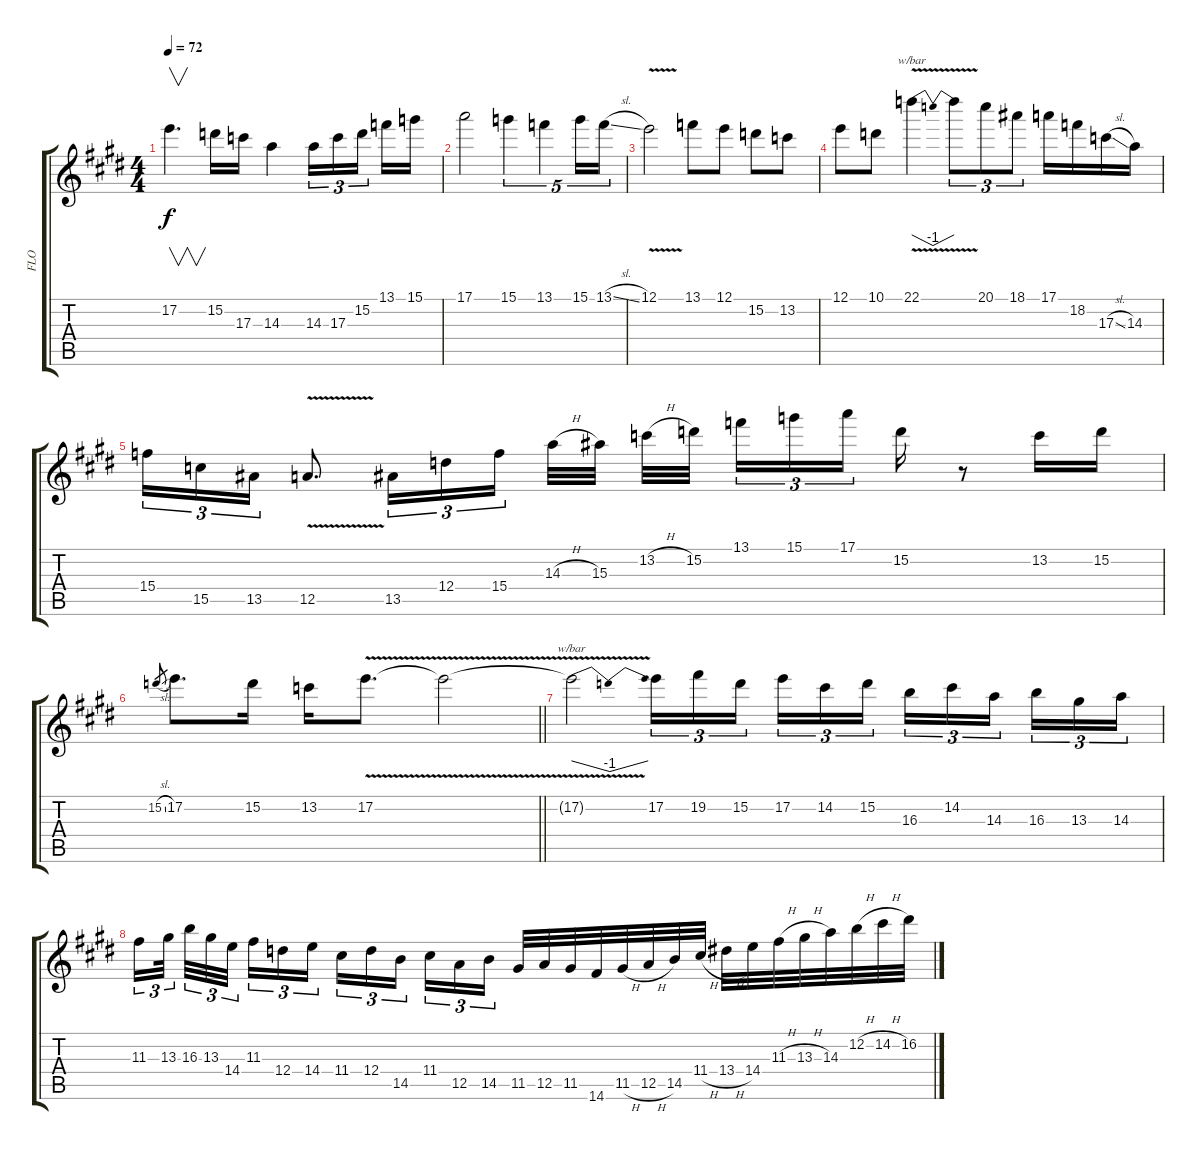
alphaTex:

\track ("FLO" "FLO") {instrument electricguitarjazz}
\staff {score tabs}
\tuning (E4 B3 G3 D3 A2 E2) {hide}
\ts (4 4)
\tempo 72
\clef g2
\ks c#minor
17.2.4{v d dy f} 15.2.16 17.3.16 14.3.4 14.3.16{tu (3 2)} 17.3.16{tu (3 2)} 15.2.16{tu (3 2) beam splitsecondary} 13.1.16 15.1.16 |
\ks e
17.1.2 15.1.4{tu (5 4)} 13.1.4{tu (5 4)} 15.1.16{tu (5 4)} 13.1{sl}.16{tu (5 4)} |
\ks c#minor
12.1{v}.2 13.1.8 12.1.8 15.2.8 13.2.8 |
12.1.8 10.1.8 22.1{v}.4{tbe (dip default 0 0 30 -4 60 0)} 22.1{v t}.8{tu (3 2)} 20.1.8{tu (3 2)} 18.1.8{tu (3 2)} 17.1.16 18.2.16 17.3{sl}.16 14.3.16 |
\ks e
15.4.16{tu (3 2)} 15.5.16{tu (3 2)} 13.5.16{tu (3 2)} 12.5{v}.8{d} 13.5.16{tu (3 2)} 12.4.16{tu (3 2)} 15.4.16{tu (3 2) beam splitsecondary} 14.3{h}.32 15.3.32 13.2{h}.32 15.2.32{beam splitsecondary} 13.1.16{tu (3 2)} 15.1.16{tu (3 2)} 17.1.16{tu (3 2) beam splitsecondary} 15.2.16 r.8 13.2.16 15.2.16 |
\barLineRight lightlight
\ks c#minor
15.2{sl}.8{gr} 17.2.8{d} 15.2.16 13.2.16 17.2{v}.8{d} 17.2{v t}.2 |
\ks e
17.2{v t}.2{tbe (dip default 0 0 30 -4 60 0)} 17.2.16{tu (3 2)} 19.2.16{tu (3 2)} 15.2.16{tu (3 2) beam splitsecondary} 17.2.16{tu (3 2)} 14.2.16{tu (3 2)} 15.2.16{tu (3 2)} 16.3.16{tu (3 2)} 14.2.16{tu (3 2)} 14.3.16{tu (3 2) beam splitsecondary} 16.3.16{tu (3 2)} 13.3.16{tu (3 2)} 14.3.16{tu (3 2)} |
11.3.16{tu (3 2)} 13.3.32{tu (3 2) beam splitsecondary} 16.3.32{tu (3 2)} 13.3.32{tu (3 2)} 14.4.32{tu (3 2) beam splitsecondary} 11.3.16{tu (3 2)} 12.4.16{tu (3 2)} 14.4.16{tu (3 2)} 11.4.16{tu (3 2)} 12.4.16{tu (3 2)} 14.5.16{tu (3 2) beam splitsecondary} 11.4.16{tu (3 2)} 12.5.16{tu (3 2)} 14.5.16{tu (3 2)} 11.5.32 12.5.32 11.5.32 14.6.32 11.5{h}.32 12.5{h}.32 14.5.32 11.4{h}.32 13.4{h}.32 14.4.32 11.3{h}.32 13.3{h}.32 14.3.32 12.2{h}.32 14.2{h}.32 16.2.32
